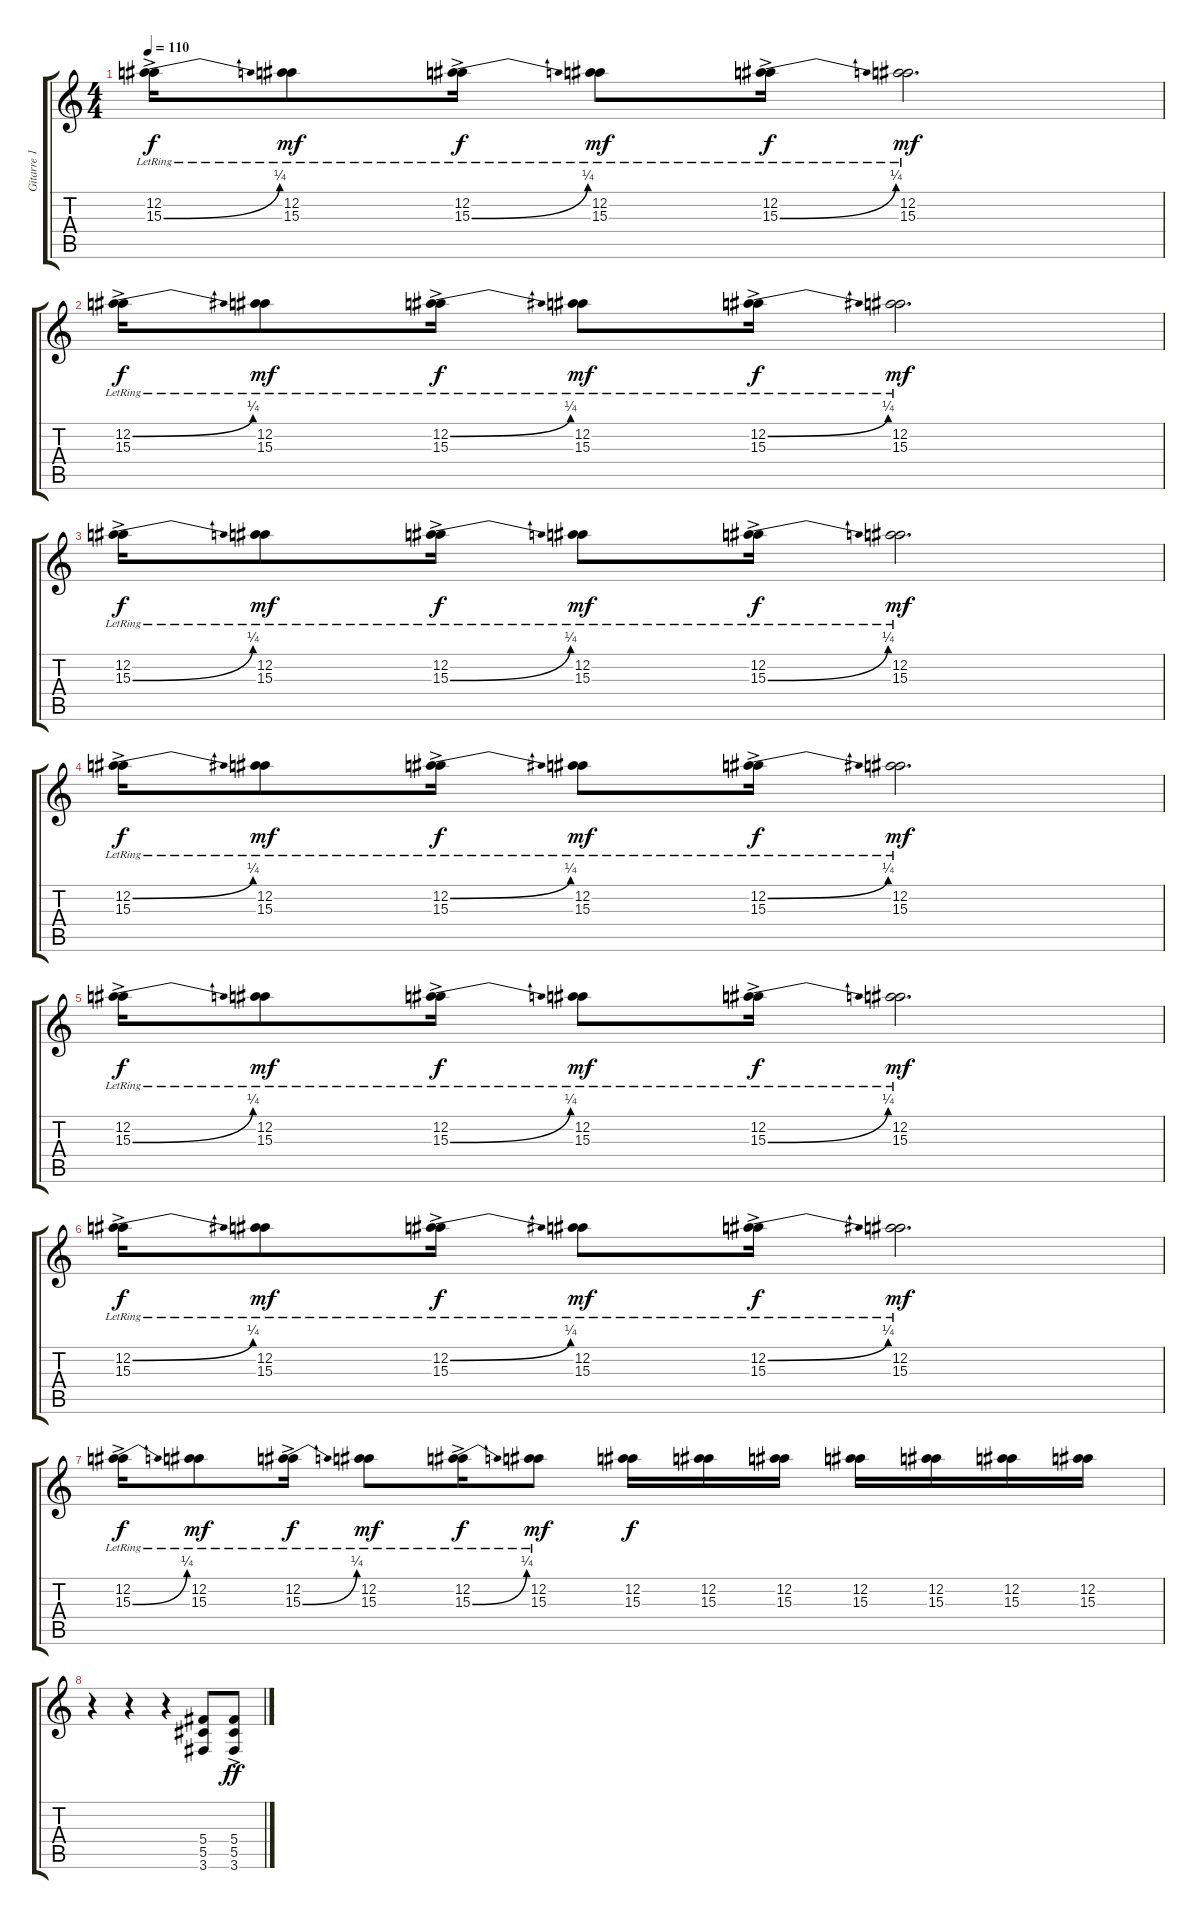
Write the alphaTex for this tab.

\track ("Gitarre 1" "Gitarre 1") {instrument distortionguitar}
\staff {score tabs}
\tuning (Eb4 Bb3 Gb3 Db3 Ab2 Eb2) {hide}
\ts (4 4)
\tempo 110
\clef g2
\ks c
(12.2 15.3{be (bend 0 0 60 1) ac lr}).16{dy f} (12.2 15.3{lr}).8{dy mf} (12.2 15.3{be (bend 0 0 60 1) ac lr}).16{dy f} (12.2 15.3{lr}).8{dy mf} (12.2 15.3{be (bend 0 0 60 1) ac lr}).16{dy f} (12.2 15.3{lr}).2{d dy mf} |
(12.2{be (bend 0 0 60 1) ac lr} 15.3).16{dy f} (12.2{lr} 15.3).8{dy mf} (12.2{be (bend 0 0 60 1) ac lr} 15.3).16{dy f} (12.2{lr} 15.3).8{dy mf} (12.2{be (bend 0 0 60 1) ac lr} 15.3).16{dy f} (12.2{lr} 15.3).2{d dy mf} |
(12.2 15.3{be (bend 0 0 60 1) ac lr}).16{dy f} (12.2 15.3{lr}).8{dy mf} (12.2 15.3{be (bend 0 0 60 1) ac lr}).16{dy f} (12.2 15.3{lr}).8{dy mf} (12.2 15.3{be (bend 0 0 60 1) ac lr}).16{dy f} (12.2 15.3{lr}).2{d dy mf} |
(12.2{be (bend 0 0 60 1) ac lr} 15.3).16{dy f} (12.2{lr} 15.3).8{dy mf} (12.2{be (bend 0 0 60 1) ac lr} 15.3).16{dy f} (12.2{lr} 15.3).8{dy mf} (12.2{be (bend 0 0 60 1) ac lr} 15.3).16{dy f} (12.2{lr} 15.3).2{d dy mf} |
(12.2 15.3{be (bend 0 0 60 1) ac lr}).16{dy f} (12.2 15.3{lr}).8{dy mf} (12.2 15.3{be (bend 0 0 60 1) ac lr}).16{dy f} (12.2 15.3{lr}).8{dy mf} (12.2 15.3{be (bend 0 0 60 1) ac lr}).16{dy f} (12.2 15.3{lr}).2{d dy mf} |
(12.2{be (bend 0 0 60 1) ac lr} 15.3).16{dy f} (12.2{lr} 15.3).8{dy mf} (12.2{be (bend 0 0 60 1) ac lr} 15.3).16{dy f} (12.2{lr} 15.3).8{dy mf} (12.2{be (bend 0 0 60 1) ac lr} 15.3).16{dy f} (12.2{lr} 15.3).2{d dy mf} |
(12.2 15.3{be (bend 0 0 60 1) ac lr}).16{dy f} (12.2 15.3{lr}).8{dy mf} (12.2 15.3{be (bend 0 0 60 1) ac lr}).16{dy f} (12.2 15.3{lr}).8{dy mf} (12.2 15.3{be (bend 0 0 60 1) ac lr}).16{dy f} (12.2 15.3{lr}).8{dy mf} (12.2 15.3).16{dy f} (12.2 15.3).16 (12.2 15.3).16 (12.2 15.3).16 (12.2 15.3).16 (12.2 15.3).16 (12.2 15.3).16 |
r.4 r.4 r.4 (5.4 5.5 3.6).8 (5.4{ac} 5.5{ac} 3.6{ac}).8{dy ff}
